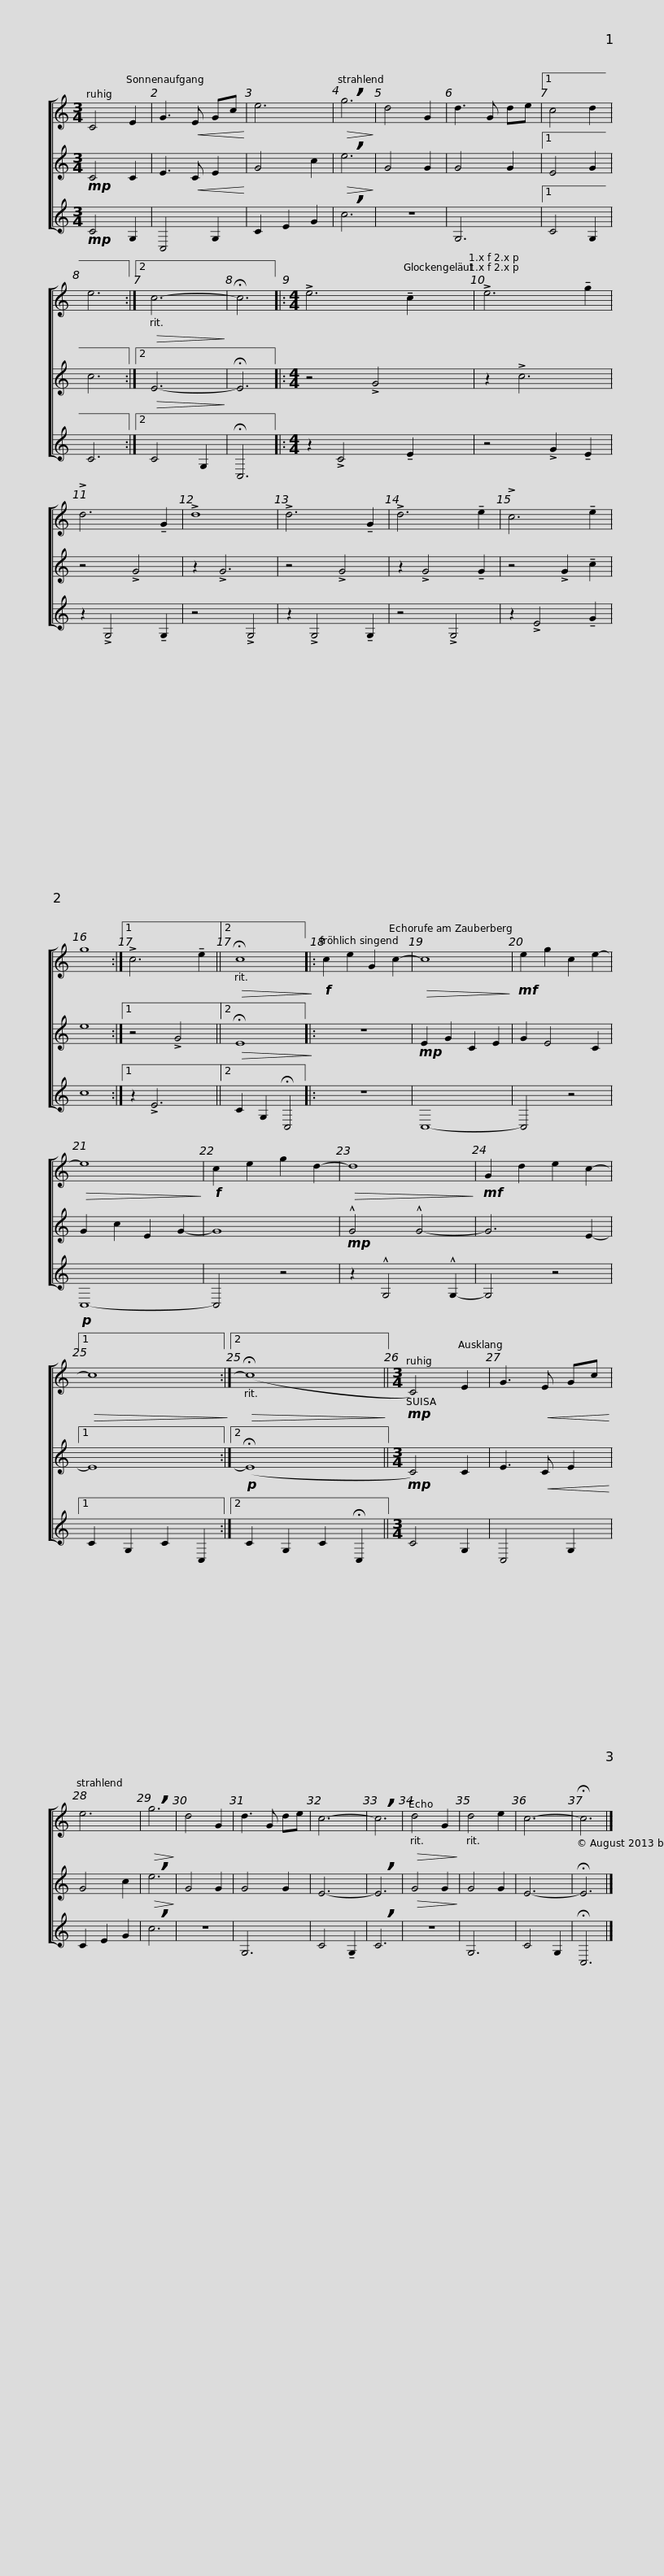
X:1
%%score [ 1 2 3 ]
L:1/8
M:3/4
I:linebreak $
K:none
V:1 treble transpose=-7
V:2 treble transpose=-7
V:3 treble transpose=-7
V:1
[K:C] C4 E2 | G3!<(! E Gc!<)! | e6 |!>(! !breath!g6!>)! | d4 G2 | %5
 d3 G de |1 c4 d2 | e6 :|2!>(! c6-!>)! | !fermata!c6 |:$ %10
[M:4/4] !>!e6 !tenuto!c2 | !>!e6 !tenuto!g2 | !>!d6 !tenuto!G2 | !>!d8 | !>!d6 !tenuto!G2 | %15
 !>!d6 !tenuto!e2 | !>!c6 !tenuto!e2 | g8 :|1 !>!c6 !tenuto!e2 ||2!>(! !fermata!c8!>)! |:$ %20
!f! c2 e2 G2 c2- |!>(! c8!>)! |!mf! e2 g2 c2 e2- |!>(! e8!>)! |!f! c2 e2 g2 d2- | %25
!>(! d8!>)! |!mf! G2 d2 e2 c2- |1!>(! c8!>)! :|2!>(! (!fermata!c8!>)! ||$[M:3/4]!mp! C4) E2 | %30
 G3!<(! E Gc!<)! | e6 |!>(! !breath!g6!>)! | d4 G2 | d3 G de | %35
 c6- | !breath!c6 |!>(! d4 G2!>)! | d4 e2 | c6- | %40
 !fermata!c6 |] %41
V:2
[K:C]!mp! C4 C2 | E3!<(! C E2!<)! | G4 c2 |!>(! !breath!e6!>)! | G4 G2 | %5
 G4 G2 |1 E4 G2 | c6 :|2!>(! E6-!>)! | !fermata!E6 |:$ %10
[M:4/4] z4 !>!G4 | z2 !>!c6 | z4 !>!G4 | z2 !>!G6 | z4 !>!G4 | %15
 z2 !>!G4 !tenuto!G2 | z4 !>!G2 !tenuto!c2 | e8 :|1 z4 !>!G4 ||2!>(! !fermata!E8!>)! |:$ %20
 z8 |!mp! E2 G2 C2 E2 | G2 E4 C2 | G2 c2 E2 G2- | G8 | %25
!mp! !^!G4 !^!G4- | G6 E2- |1 E8 :|2!p! (!fermata!E8 ||$[M:3/4]!mp! C4) C2 | %30
 E3!<(! C E2!<)! | G4 c2 |!>(! !breath!e6!>)! | G4 G2 | G4 G2 | %35
 E6- | !breath!E6 |!>(! G4 G2!>)! | G4 G2 | E6- | %40
 !fermata!E6 |] %41
V:3
[K:C]!mp! C4 G,2 | C,4 G,2 | C2 E2 G2 | !breath!c6 | z6 | %5
 G,6 |1 C4 G,2 | C6 :|2 C4 G,2 | !fermata!C,6 |:$ %10
[M:4/4] z2 !>!C4 !tenuto!E2 | z4 !>!G2 !tenuto!E2 | z2 !>!G,4 !tenuto!G,2 | z4 !>!G,4 | z2 !>!G,4 !tenuto!G,2 | %15
 z4 !>!G,4 | z2 !>!E4 !tenuto!G2 | c8 :|1 z2 !>!E6 ||2 C2 G,2 !fermata!C,4 |:$ %20
 z8 | C,8- | C,4 z4 |!p! C,8- | C,4 z4 | %25
 z2 !^!G,4 !^!G,2- | G,4 z4 |1 C2 G,2 C2 C,2 :|2 C2 G,2 C2 !fermata!C,2 ||$[M:3/4] C4 G,2 | %30
 C,4 G,2 | C2 E2 G2 | !breath!c6 | z6 | G,6 | %35
 C4 !tenuto!G,2 | !breath!C6 | z6 | G,6 | C4 G,2 | %40
 !fermata!C,6 |] %41
